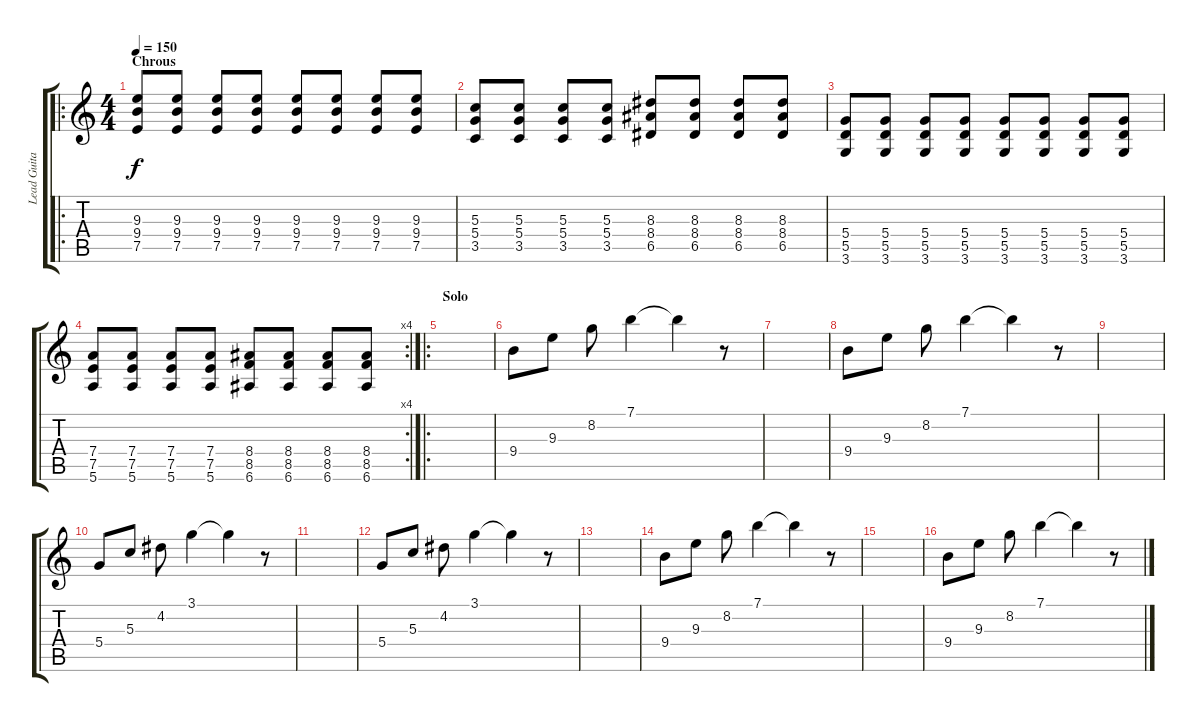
\track ("Lead Guitar - Marc" "Lead Guita") {instrument distortionguitar}
\staff {score tabs}
\tuning (E4 B3 G3 D3 A2 E2) {hide}
\ro
\ts (4 4)
\section ("" "Chrous")
\tempo 150
\clef g2
\ks c
(9.3 9.4 7.5).8{dy f} (9.3 9.4 7.5).8 (9.3 9.4 7.5).8 (9.3 9.4 7.5).8 (9.3 9.4 7.5).8 (9.3 9.4 7.5).8 (9.3 9.4 7.5).8 (9.3 9.4 7.5).8 |
(5.3 5.4 3.5).8 (5.3 5.4 3.5).8 (5.3 5.4 3.5).8 (5.3 5.4 3.5).8 (8.3 8.4 6.5).8 (8.3 8.4 6.5).8 (8.3 8.4 6.5).8 (8.3 8.4 6.5).8 |
(5.4 5.5 3.6).8 (5.4 5.5 3.6).8 (5.4 5.5 3.6).8 (5.4 5.5 3.6).8 (5.4 5.5 3.6).8 (5.4 5.5 3.6).8 (5.4 5.5 3.6).8 (5.4 5.5 3.6).8 |
\rc 4
(7.4 7.5 5.6).8 (7.4 7.5 5.6).8 (7.4 7.5 5.6).8 (7.4 7.5 5.6).8 (8.4 8.5 6.6).8 (8.4 8.5 6.6).8 (8.4 8.5 6.6).8 (8.4 8.5 6.6).8 |
\ro
\section ("" "Solo")
|
9.4.8 9.3.8 8.2.8 7.1.4 7.1{t}.4 r.8 |
|
9.4.8 9.3.8 8.2.8 7.1.4 7.1{t}.4 r.8 |
|
5.4.8 5.3.8 4.2.8 3.1.4 3.1{t}.4 r.8 |
|
5.4.8 5.3.8 4.2.8 3.1.4 3.1{t}.4 r.8 |
|
9.4.8 9.3.8 8.2.8 7.1.4 7.1{t}.4 r.8 |
|
9.4.8 9.3.8 8.2.8 7.1.4 7.1{t}.4 r.8
